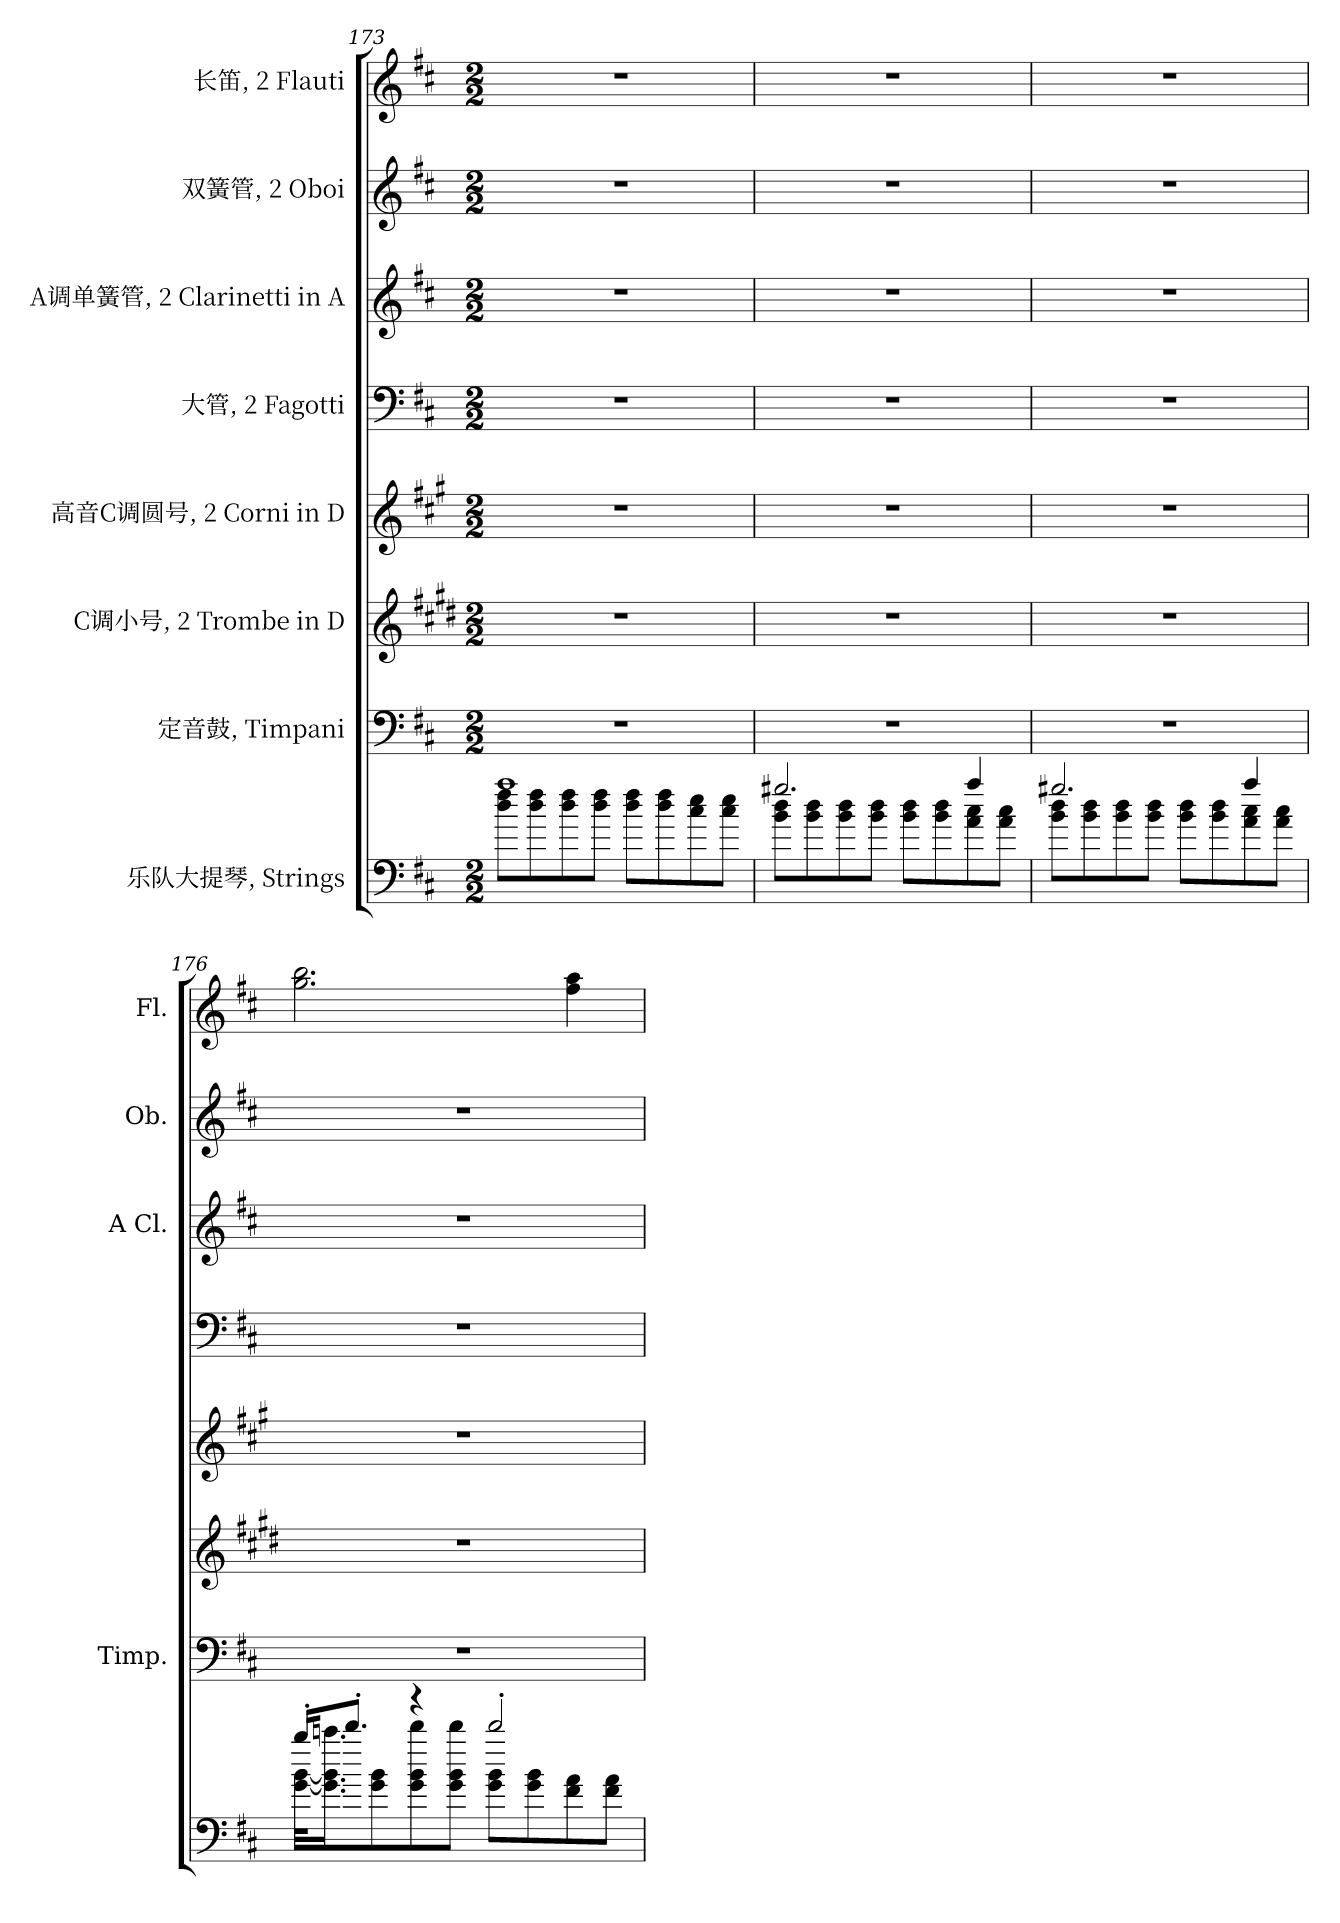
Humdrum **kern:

**kern	**kern	**kern	**kern	**kern	**kern	**kern	**kern
*part8	*part7	*part6	*part5	*part4	*part3	*part2	*part1
*staff8	*staff7	*staff6	*staff5	*staff4	*staff3	*staff2	*staff1
*I"乐队大提琴, Strings	*I"定音鼓, Timpani	*I"C调小号, 2 Trombe in D	*I"高音C调圆号, 2 Corni in D	*I"大管, 2 Fagotti	*I"A调单簧管, 2 Clarinetti in A	*I"双簧管, 2 Oboi	*I"长笛, 2 Flauti
*	*I'Timp.	*	*	*	*I'A Cl.	*I'Ob.	*I'Fl.
!!LO:PB:g=z
*clefF4	*clefF4	*clefG2	*clefG2	*clefF4	*clefG2	*clefG2	*clefG2
*	*	*ITrd1c2	*ITrd4c7	*	*ITrd2c3	*	*
*k[f#c#]	*k[f#c#]	*k[f#c#]	*k[f#c#]	*k[f#c#]	*k[f#c#g#d#a#]	*k[f#c#]	*k[f#c#]
*M2/2	*M2/2	*M2/2	*M2/2	*M2/2	*M2/2	*M2/2	*M2/2
=173	=173	=173	=173	=173	=173	=173	=173
*^	*	*	*	*	*	*	*
1aa	8dd\ 8ff#\L	1r	1r	1r	1r	1r	1r	1r
.	8dd\ 8ff#\	.	.	.	.	.	.	.
.	8dd\ 8ff#\	.	.	.	.	.	.	.
.	8dd\ 8ff#\J	.	.	.	.	.	.	.
.	8dd\ 8ff#\L	.	.	.	.	.	.	.
.	8dd\ 8ff#\	.	.	.	.	.	.	.
.	8cc#\ 8ee\	.	.	.	.	.	.	.
.	8cc#\ 8ee\J	.	.	.	.	.	.	.
=174	=174	=174	=174	=174	=174	=174	=174	=174
2.gg#X/	8b\ 8dd\L	1r	1r	1r	1r	1r	1r	1r
.	8b\ 8dd\	.	.	.	.	.	.	.
.	8b\ 8dd\	.	.	.	.	.	.	.
.	8b\ 8dd\J	.	.	.	.	.	.	.
.	8b\ 8dd\L	.	.	.	.	.	.	.
.	8b\ 8dd\	.	.	.	.	.	.	.
4aa/	8a\ 8cc#\	.	.	.	.	.	.	.
.	8a\ 8cc#\J	.	.	.	.	.	.	.
=175	=175	=175	=175	=175	=175	=175	=175	=175
2.gg#X/	8b\ 8dd\L	1r	1r	1r	1r	1r	1r	1r
.	8b\ 8dd\	.	.	.	.	.	.	.
.	8b\ 8dd\	.	.	.	.	.	.	.
.	8b\ 8dd\J	.	.	.	.	.	.	.
.	8b\ 8dd\L	.	.	.	.	.	.	.
.	8b\ 8dd\	.	.	.	.	.	.	.
4aa/	8a\ 8cc#\	.	.	.	.	.	.	.
.	8a\ 8cc#\J	.	.	.	.	.	.	.
!!LO:PB:g=z
=176	=176	=176	=176	=176	=176	=176	=176	=176
16bb'/KL	[32g\ [32b\KLL	1r	1r	1r	1r	1r	1r	2.gg\ 2.bb\
.	16.g\] 16.b\] 16.cccn\J	.	.	.	.	.	.	.
8.ddd'/J	.	.	.	.	.	.	.	.
.	8g\ 8b\	.	.	.	.	.	.	.
4r	8g\ 8b\ 8ddd\	.	.	.	.	.	.	.
.	8g\ 8b\ 8ddd\J	.	.	.	.	.	.	.
2ddd'/	8g\ 8b\L	.	.	.	.	.	.	.
.	8g\ 8b\	.	.	.	.	.	.	.
.	8f#\ 8a\	.	.	.	.	.	.	4ff#\ 4aa\
.	8f#\ 8a\J	.	.	.	.	.	.	.
*v	*v	*	*	*	*	*	*	*
=	=	=	=	=	=	=	=
*-	*-	*-	*-	*-	*-	*-	*-
